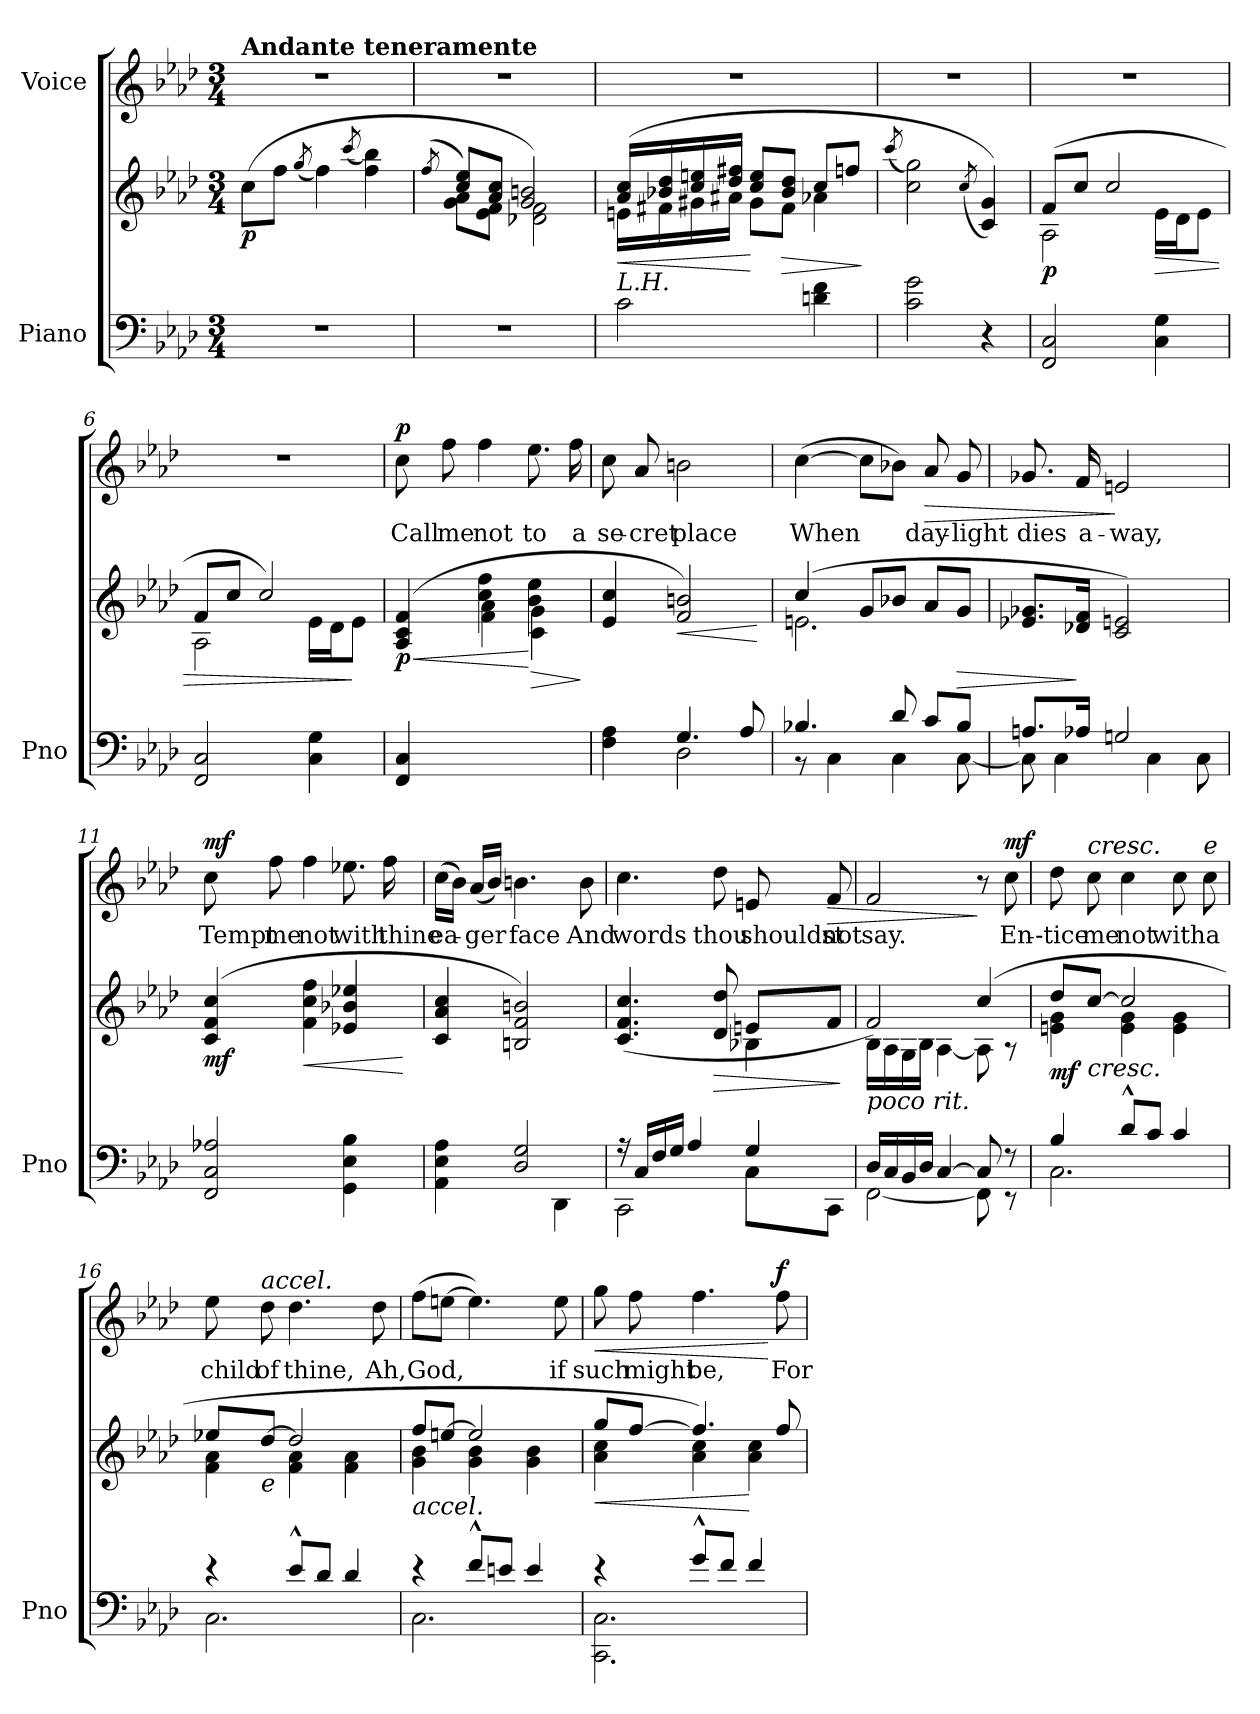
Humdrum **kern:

**kern	**kern	**dynam	**kern	**text	**dynam
*part2	*part2	*part2	*part1	*part1	*part1
*staff3	*staff2	*staff2/3	*staff1	*staff1	*staff1
*I"Piano	*	*	*I"Voice	*	*
*I'Pno	*	*	*	*	*
*clefF4	*clefG2	*	*clefG2	*	*
*k[b-e-a-d-]	*k[b-e-a-d-]	*	*k[b-e-a-d-]	*	*
*M3/4	*M3/4	*	*M3/4	*	*
=1	=1	=1	=1	=1	=1
!	!	!	!LO:TX:a:B:t=Andante teneramente	!	!
!	!	!LO:DY:b	!	!	!
2.r	(>8cc\L	p	2.r	.	.
.	8ff\J	.	.	.	.
.	(<8qgg/	.	.	.	.
.	4ff\)	.	.	.	.
.	(<8qccc/	.	.	.	.
.	4ff\ 4bb-\)	.	.	.	.
=2	=2	=2	=2	=2	=2
.	(<8qff/	.	.	.	.
*	*^	*	*	*	*
2.r	8cc/ 8ee-/L)	8g\ 8a-\L	.	2.r	.	.
.	8a-/ 8cc/J	8e-\ 8f\J	.	.	.	.
.	2g/ 2bn/)	2d-X\ 2f\	.	.	.	.
=3	=3	=3	=3	=3	=3	=3
!	!LO:TX:b:i:t=L.H.	!	!	!	!	!
!	!	!	!LO:HP:b	!	!	!
2c\	(>16a-/ 16cc/LL	16en\LL	<	2.r	.	.
.	16b-X/ 16dd-/	16f#X\	.	.	.	.
.	16cc/ 16een/	16g#X\	.	.	.	.
.	16dd-/ 16ff#X/JJ	16a#X\JJ	.	.	.	.
.	8cc/ 8ee/L	8g#\L	[	.	.	.
!	!	!	!LO:HP:b	!	!	!
.	8b-/ 8dd-/J	8f#\J	>	.	.	.
4dn\ 4f\	8cc/L	4a-X\	.	.	.	.
.	8ffn/J	.	.	.	.	.
*	*v	*v	*	*	*	*
.	.	]	.	.	.
=4	=4	=4	=4	=4	=4
.	(<8qccc/	.	.	.	.
2c\ 2g\	2cc\ 2gg\)	.	2.r	.	.
.	(<8qcc/	.	.	.	.
4r	4c/ 4g/))	.	.	.	.
=5	=5	=5	=5	=5	=5
*	*^	*	*	*	*
!	!	!	!LO:DY:b	!	!	!
2FF/ 2C/	(>8f/L	2A-\	p	2.r	.	.
.	8cc/J	.	.	.	.	.
.	2cc/	.	.	.	.	.
!	!	!	!LO:HP:b	!	!	!
4C\ 4G\	.	16e-\LL	>	.	.	.
.	.	16d-\J	.	.	.	.
.	.	8e-\J	.	.	.	.
!!LO:LB:g=z
=6	=6	=6	=6	=6	=6	=6
2FF/ 2C/	8f/L	2A-\	.	2.r	.	.
.	8cc/J	.	.	.	.	.
.	2cc/)	.	.	.	.	.
4C\ 4G\	.	16e-\LL	.	.	.	.
.	.	16d-\J	.	.	.	.
.	.	8e-\J	]	.	.	.
=7	=7	=7	=7	=7	=7	=7
!	!	!	!LO:HP:b	!	!LO:LY:b	!
!	!	!	!LO:DY:n=1:b	!	!	!LO:DY:a
4FF/ 4C/	(>4A-/ 4c/ 4f/	4ryy	< p	8cc\	Call	p
!	!	!	!	!	!LO:LY:b	!
.	.	.	.	8ff\	me	.
!	!	!	!	!	!LO:LY:b	!
2ryy	4cc\ 4ff\	4f\ 4a-\	.	4ff\	not	.
!	!	!	!LO:HP:n=1:b	!	!LO:LY:b	!
.	4b-\ 4ee-\	4c\ 4g\	[ >	8.ee-\	to	.
!	!	!	!	!	!LO:LY:b	!
.	.	.	.	16ff\	a	.
*	*v	*v	*	*	*	*
.	.	]	.	.	.
=8	=8	=8	=8	=8	=8
*^	*	*	*	*	*
!	!	!	!	!	!LO:LY:b	!
4F\ 4A-\	4ryy	4e-/ 4cc/	.	8cc\	se-	.
!	!	!	!	!	!LO:LY:b	!
.	.	.	.	8a-/	-cret	.
!	!	!	!LO:HP:b	!	!LO:LY:b	!
4.G/	2D-\	2f/ 2bn/)	<	2bn\	place	.
8A-/	.	.	.	.	.	.
*v	*v	*	*	*	*	*
.	.	[	.	.	.
=9	=9	=9	=9	=9	=9
*^	*^	*	*	*	*
!	!	!	!	!	!	!LO:LY:b	!
4.B-X/	8r	(>4cc/	2.en\	.	(>[4cc\	When	.
.	4C\	.	.	.	.	.	.
.	.	8g/L	.	.	8cc\L]	.	.
8d-/	4C\	8b-X/J	.	.	8b-X\J)	.	.
!	!	!	!	!	!	!LO:LY:b	!LO:HP:b
8c/L	.	8a-/L	.	.	8a-/	day-	>
!	!	!	!	!LO:HP:b	!	!LO:LY:b	!
8B-/J	[8C\	8g/J	.	>	8g/	-light	.
*	*	*v	*v	*	*	*	*
=10	=10	=10	=10	=10	=10	=10
!	!	!	!	!	!LO:LY:b	!
8.An/L	8C\]	8.e-X/ 8.g-X/L	.	8.g-X/	dies	.
.	4C\	.	.	.	.	.
!	!	!	!	!	!LO:LY:b	!
16A-X/Jk	.	16d-X/ 16f/Jk	]	16f/	a-	.
!	!	!	!	!	!LO:LY:b	!
2Gn/	.	2c/ 2en/)	.	2en/	-way,	]
.	4C\	.	.	.	.	.
.	8C\	.	.	.	.	.
!!LO:LB:g=z
=11	=11	=11	=11	=11	=11	=11
!	!	!	!LO:DY:b	!	!LO:LY:b	!LO:DY:a
*v	*v	*	*	*	*	*
2FF/ 2C/ 2A-X/	(>4c/ 4f/ 4cc/	mf	8cc\	Tempt	mf
!	!	!	!	!LO:LY:b	!
.	.	.	8ff\	me	.
!	!	!LO:HP:b	!	!LO:LY:b	!
.	4f\ 4cc\ 4ff\	<	4ff\	not	.
!	!	!	!	!LO:LY:b	!
4GG\ 4E-\ 4B-\	4e-X/ 4b-X/ 4ee-X/	.	8.ee-X\	with	.
!	!	!	!	!LO:LY:b	!
.	.	.	16ff\	thine	.
.	.	[	.	.	.
=12	=12	=12	=12	=12	=12
*^	*	*	*	*	*
!	!	!	!	!	!LO:LY:b	!
4AA-\ 4E-\ 4A-\	2ryy	4c/ 4a-/ 4cc/	.	(>16cc\LL	ea-	.
.	.	.	.	16b-\JJ)	.	.
!	!	!	!	!	!LO:LY:b	!
.	.	.	.	(<16a-/LL	-ger	.
.	.	.	.	16b-/JJ)	.	.
!	!	!	!	!	!LO:LY:b	!
2D-/ 2G/	.	2Bn/ 2f/ 2bn/)	.	4.bn\	face	.
.	4DD-\	.	.	.	.	.
!	!	!	!	!	!LO:LY:b	!
.	.	.	.	8b\	And	.
=13	=13	=13	=13	=13	=13	=13
*	*	*^	*	*	*	*
!	!	!	!	!	!	!LO:LY:b	!
16r	2CC\	(>4.c/ 4.f/ 4.cc/	2ryy	.	4.cc\	words	.
16C/LL	.	.	.	.	.	.	.
16F/	.	.	.	.	.	.	.
16G/JJ	.	.	.	.	.	.	.
4A-/	.	.	.	.	.	.	.
!	!	!	!	!LO:HP:b	!	!LO:LY:b	!
.	.	8d-/ 8dd-/	.	>	8dd-\	thou	.
!	!	!	!	!	!	!LO:LY:b	!
4G/	8C\L	8en/L	4B-X\	.	8en/	shouldst	.
!	!	!	!	!	!	!LO:LY:b	!LO:HP:b
.	8CC\J	8f/J	.	.	8f/	not	>
*v	*v	*	*	*	*	*	*
*	*v	*v	*	*	*	*
.	.	]	.	.	.
=14	=14	=14	=14	=14	=14
*^	*^	*	*	*	*
!	!	!LO:TX:b:i:t=poco rit.	!	!	!	!	!
!	!	!	!	!	!	!LO:LY:b	!
16D-/LL	[2FF\	2f/)	16B-\LL	.	2f/	say.	.
16C/	.	.	16A-\	.	.	.	.
16BB-/	.	.	16G\	.	.	.	.
16D-/JJ	.	.	16B-\JJ	.	.	.	.
[4C/	.	.	[4A-\	.	.	.	.
8C/]	8FF\]	(>4cc/	8A-\]	.	8r	.	]
!	!	!	!	!	!	!LO:LY:b	!LO:DY:a
8r	8r	.	8r	.	8cc\	En-	mf
!!LO:PB:g=z
=15	=15	=15	=15	=15	=15	=15	=15
!	!	!	!	!LO:DY:b	!	!LO:LY:b	!
4B-/	2.C\	8dd-/L	4en\ 4g\	mf	8dd-\	--tice	.
!	!	!	!	!	!LO:TX:a:i:t=cresc.	!	!
!	!	!LO:TX:b:i:t=cresc.	!	!	!	!	!
!	!	!	!	!	!	!LO:LY:b	!
.	.	[8cc/J	.	.	8cc\	me	.
!	!	!	!	!	!	!LO:LY:b	!
8d-^^/L	.	2cc/]	4e\ 4g\	.	4cc\	not	.
8c/J	.	.	.	.	.	.	.
!	!	!	!	!	!	!LO:LY:b	!
4c/	.	.	4e\ 4g\	.	8cc\	with	.
!	!	!	!	!	!LO:TX:a:i:t=e	!	!
!	!	!	!	!	!	!LO:LY:b	!
.	.	.	.	.	8cc\	a	.
=16	=16	=16	=16	=16	=16	=16	=16
!	!	!	!	!	!	!LO:LY:b	!
4r	2.C\	8ee-X/L	4f\ 4a-\	.	8ee-\	child	.
!	!	!	!	!	!LO:TX:a:i:t=accel.	!	!
!	!	!LO:TX:b:i:t=e	!	!	!	!	!
!	!	!	!	!	!	!LO:LY:b	!
.	.	[8dd-/J	.	.	8dd-\	of	.
!	!	!	!	!	!	!LO:LY:b	!
8e-^^/L	.	2dd-/]	4f\ 4a-\	.	4.dd-\	thine,	.
8d-/J	.	.	.	.	.	.	.
4d-/	.	.	4f\ 4a-\	.	.	.	.
!	!	!	!	!	!	!LO:LY:b	!
.	.	.	.	.	8dd-\	Ah,	.
=17	=17	=17	=17	=17	=17	=17	=17
!	!	!LO:TX:b:i:t=accel.	!	!	!	!	!
!	!	!	!	!	!	!LO:LY:b	!
4r	2.C\	8ff/L	4g\ 4b-\	.	(>8ff\L	God,	.
.	.	[8een/J	.	.	[8een\J	.	.
8f^^/L	.	2ee/]	4g\ 4b-\	.	4.ee\])	.	.
8en/J	.	.	.	.	.	.	.
4e/	.	.	4g\ 4b-\	.	.	.	.
!	!	!	!	!	!	!LO:LY:b	!
.	.	.	.	.	8ee\	if	.
=18	=18	=18	=18	=18	=18	=18	=18
!	!	!	!	!LO:HP:b	!	!LO:LY:b	!LO:HP:b
4r	2.CC\ 2.C\	8gg/L	4a-\ 4cc\	<	8gg\	such	<
!	!	!	!	!	!	!LO:LY:b	!
.	.	[8ff/J	.	.	8ff\	might	.
!	!	!	!	!	!	!LO:LY:b	!
8g^^/L	.	4.ff/])	4a-\ 4cc\	.	4.ff\	be,	.
8f/J	.	.	.	.	.	.	.
4f/	.	.	4a-\ 4cc\	[	.	.	.
!	!	!	!	!	!	!LO:LY:b	!LO:DY:n=1:a
.	.	8ff/	.	.	8ff\	For	[ f
*v	*v	*	*	*	*	*	*
*	*v	*v	*	*	*	*
=	=	=	=	=	=
*-	*-	*-	*-	*-	*-
